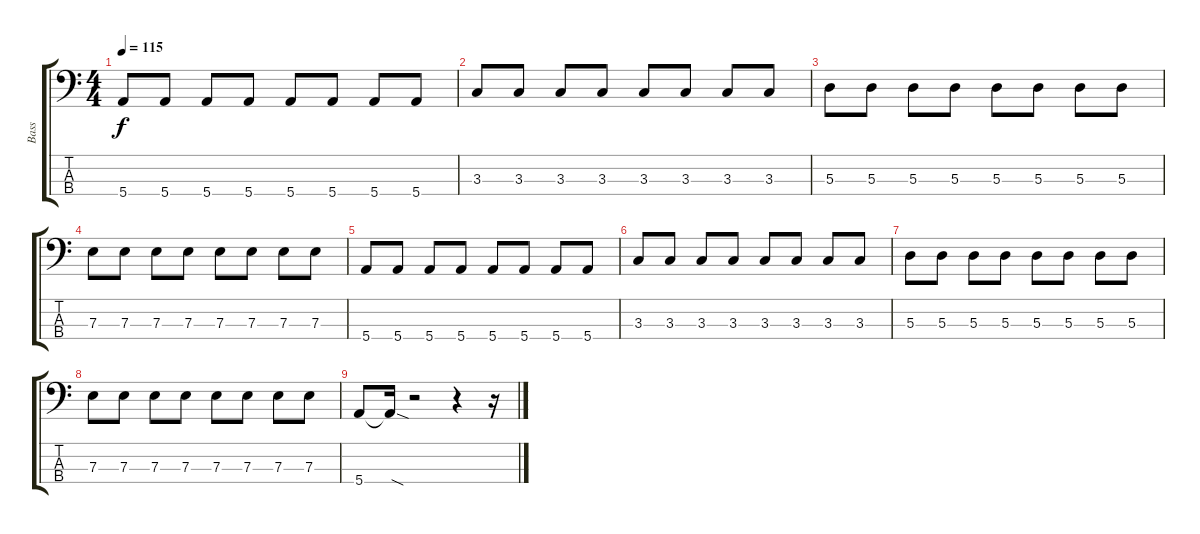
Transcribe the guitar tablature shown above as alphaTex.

\track ("Bass" "Bass") {instrument electricbassfinger}
\staff {score tabs}
\tuning (G2 D2 A1 E1) {hide}
\ts (4 4)
\tempo 115
\clef f4
\ks c
5.4.8{dy f} 5.4.8 5.4.8 5.4.8 5.4.8 5.4.8 5.4.8 5.4.8 |
3.3.8 3.3.8 3.3.8 3.3.8 3.3.8 3.3.8 3.3.8 3.3.8 |
5.3.8 5.3.8 5.3.8 5.3.8 5.3.8 5.3.8 5.3.8 5.3.8 |
7.3.8 7.3.8 7.3.8 7.3.8 7.3.8 7.3.8 7.3.8 7.3.8 |
5.4.8 5.4.8 5.4.8 5.4.8 5.4.8 5.4.8 5.4.8 5.4.8 |
3.3.8 3.3.8 3.3.8 3.3.8 3.3.8 3.3.8 3.3.8 3.3.8 |
5.3.8 5.3.8 5.3.8 5.3.8 5.3.8 5.3.8 5.3.8 5.3.8 |
7.3.8 7.3.8 7.3.8 7.3.8 7.3.8 7.3.8 7.3.8 7.3.8 |
5.4.8 5.4{sod t}.16 r.2 r.4 r.16
